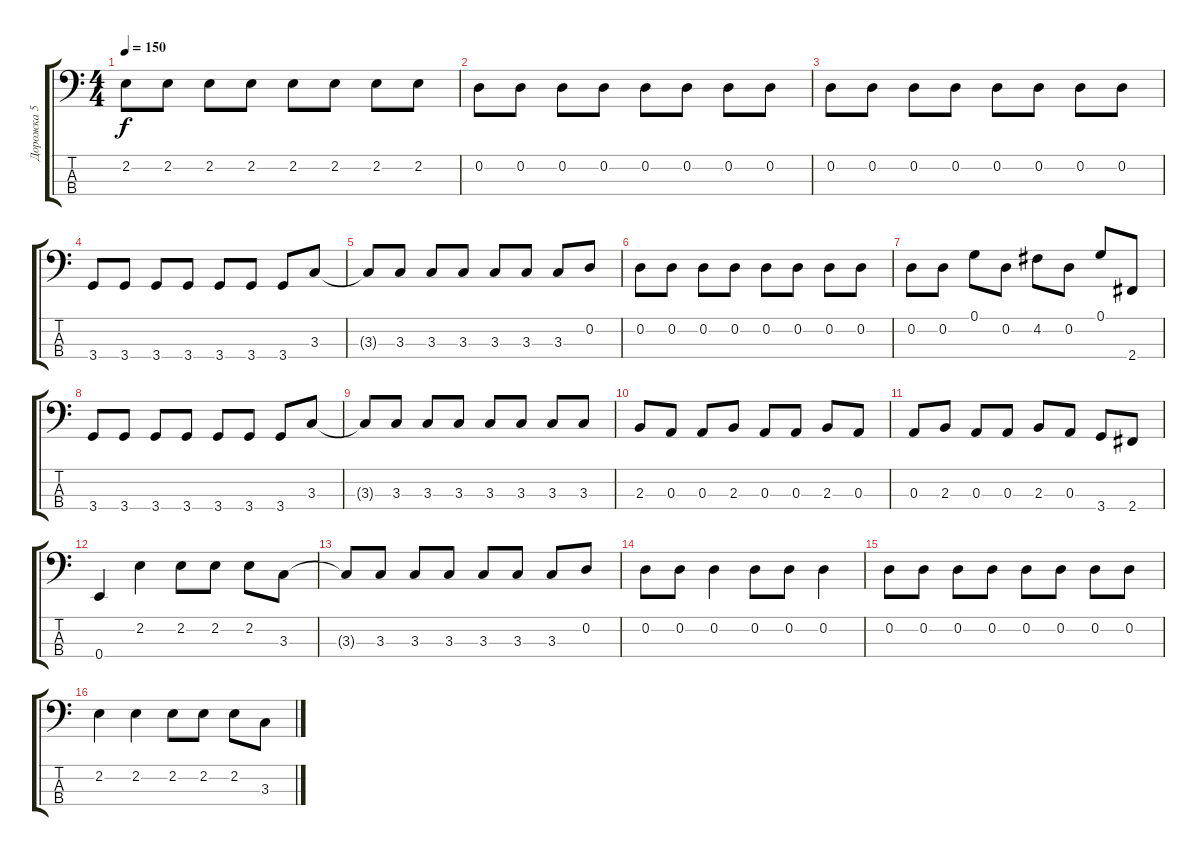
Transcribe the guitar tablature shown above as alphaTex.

\track ("Дорожка 5" "Дорожка 5") {instrument electricbassfinger}
\staff {score tabs}
\tuning (G2 D2 A1 E1) {hide}
\ts (4 4)
\tempo 150
\clef f4
\ks c
2.2.8{dy f} 2.2.8 2.2.8 2.2.8 2.2.8 2.2.8 2.2.8 2.2.8 |
0.2.8 0.2.8 0.2.8 0.2.8 0.2.8 0.2.8 0.2.8 0.2.8 |
0.2.8 0.2.8 0.2.8 0.2.8 0.2.8 0.2.8 0.2.8 0.2.8 |
3.4.8 3.4.8 3.4.8 3.4.8 3.4.8 3.4.8 3.4.8 3.3.8 |
3.3{t}.8 3.3.8 3.3.8 3.3.8 3.3.8 3.3.8 3.3.8 0.2.8 |
0.2.8 0.2.8 0.2.8 0.2.8 0.2.8 0.2.8 0.2.8 0.2.8 |
0.2.8 0.2.8 0.1.8 0.2.8 4.2.8 0.2.8 0.1.8 2.4.8 |
3.4.8 3.4.8 3.4.8 3.4.8 3.4.8 3.4.8 3.4.8 3.3.8 |
3.3{t}.8 3.3.8 3.3.8 3.3.8 3.3.8 3.3.8 3.3.8 3.3.8 |
2.3.8 0.3.8 0.3.8 2.3.8 0.3.8 0.3.8 2.3.8 0.3.8 |
0.3.8 2.3.8 0.3.8 0.3.8 2.3.8 0.3.8 3.4.8 2.4.8 |
0.4.4 2.2.4 2.2.8 2.2.8 2.2.8 3.3.8 |
3.3{t}.8 3.3.8 3.3.8 3.3.8 3.3.8 3.3.8 3.3.8 0.2.8 |
0.2.8 0.2.8 0.2.4 0.2.8 0.2.8 0.2.4 |
0.2.8 0.2.8 0.2.8 0.2.8 0.2.8 0.2.8 0.2.8 0.2.8 |
2.2.4 2.2.4 2.2.8 2.2.8 2.2.8 3.3.8
